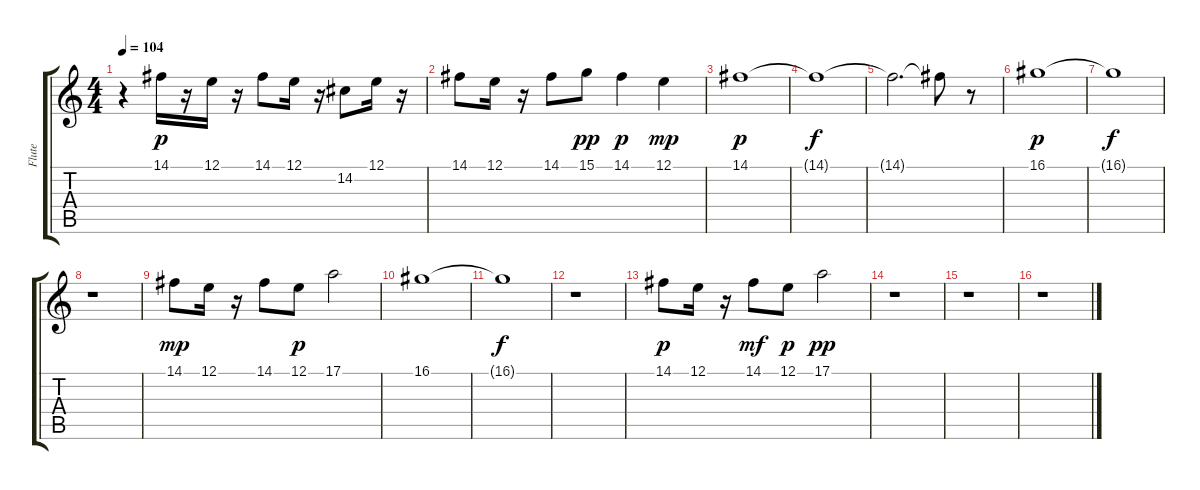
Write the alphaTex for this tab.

\track ("Flute" "Flute") {instrument shakuhachi}
\staff {score tabs}
\tuning (E4 B3 G3 D3 A2 E2) {hide}
\ts (4 4)
\tempo 104
\clef g2
\ks c
r.4{dy f} 14.1.16{dy p} r.16 12.1.16 r.16 14.1.8 12.1.16 r.16 14.2.8 12.1.16 r.16 |
14.1.8 12.1.16 r.16 14.1.8 15.1.8{dy pp} 14.1.4{dy p} 12.1.4{dy mp} |
14.1.1{dy p} |
14.1{t}.1{dy f} |
14.1{t}.2{d} 14.1{t}.8 r.8 |
16.1.1{dy p} |
16.1{t}.1{dy f} |
r.1 |
14.1.8{dy mp} 12.1.16 r.16 14.1.8 12.1.8{dy p} 17.1.2 |
16.1.1 |
16.1{t}.1{dy f} |
r.1 |
14.1.8{dy p} 12.1.16 r.16 14.1.8{dy mf} 12.1.8{dy p} 17.1.2{dy pp} |
r.1 |
r.1 |
r.1
